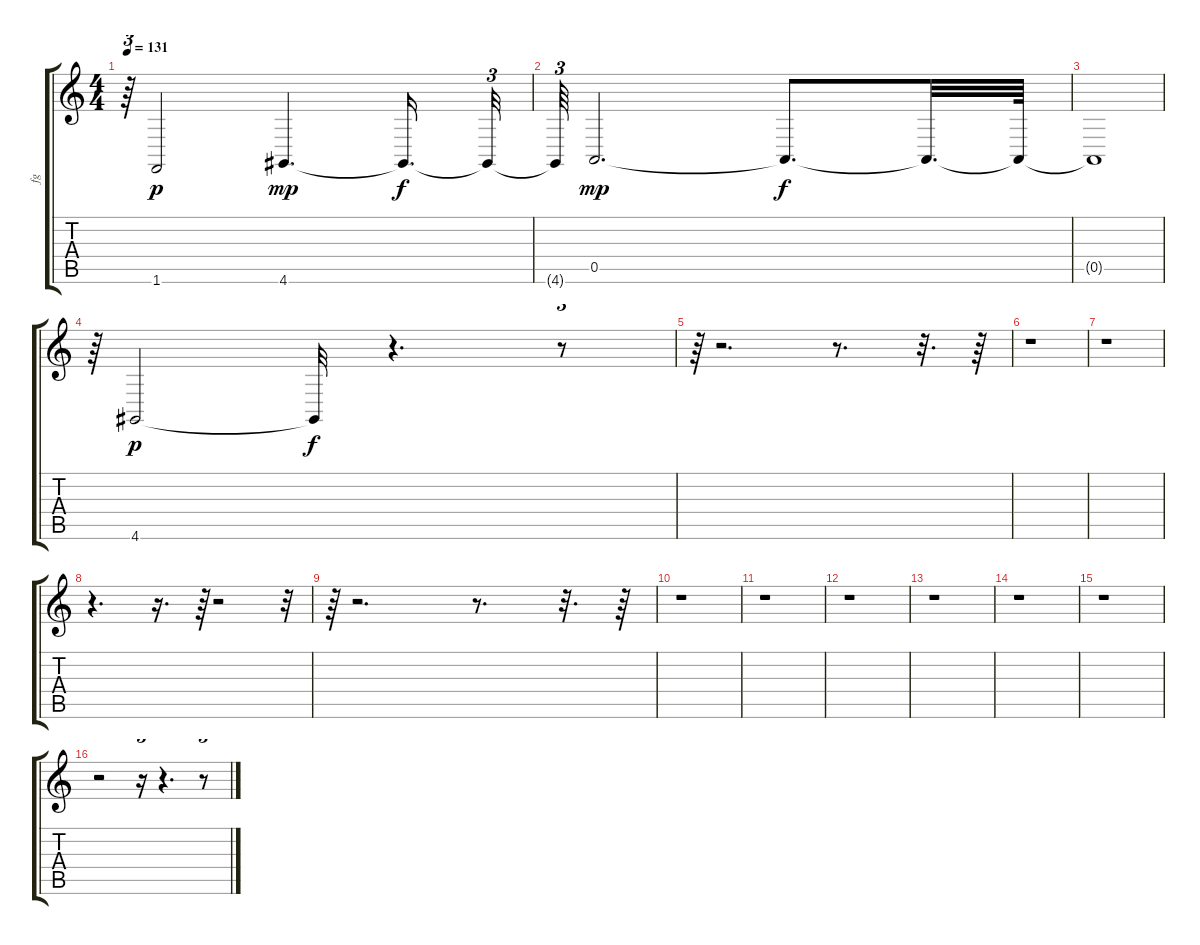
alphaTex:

\track ("fg" "fg") {instrument bassoon}
\staff {score tabs}
\tuning (E4 B3 G3 D3 A2 E2) {hide}
\ts (4 4)
\tempo 131
\clef g2
\ks c
r.64{tu (3 2) dy pp} 1.6.2{dy p} 4.6.4{d dy mp} 4.6{t}.16{d dy f} 4.6{t}.32{tu (3 2)} |
4.6{t}.64{tu (3 2)} 0.5.2{d dy mp instrument bassoon} 0.5{t}.8{d dy f} 0.5{t}.32{d} 0.5{t}.64 |
0.5{t}.1 |
r.64{tu (3 2)} 4.6.2{dy p} 4.6{t}.32{dy f} r.4{d} r.8{tu (3 2)} |
r.64{tu (3 2)} r.2{d} r.8{d} r.32{d} r.64 |
r.1 |
r.1 |
r.4{d} r.16{d} r.64{tu (3 2)} r.2 r.32{tu (3 2)} |
r.64{tu (3 2)} r.2{d} r.8{d} r.32{d} r.64 |
r.1 |
r.1 |
r.1 |
r.1 |
r.1 |
r.1 |
r.2 r.16{tu (3 2)} r.4{d} r.8{tu (3 2)}
